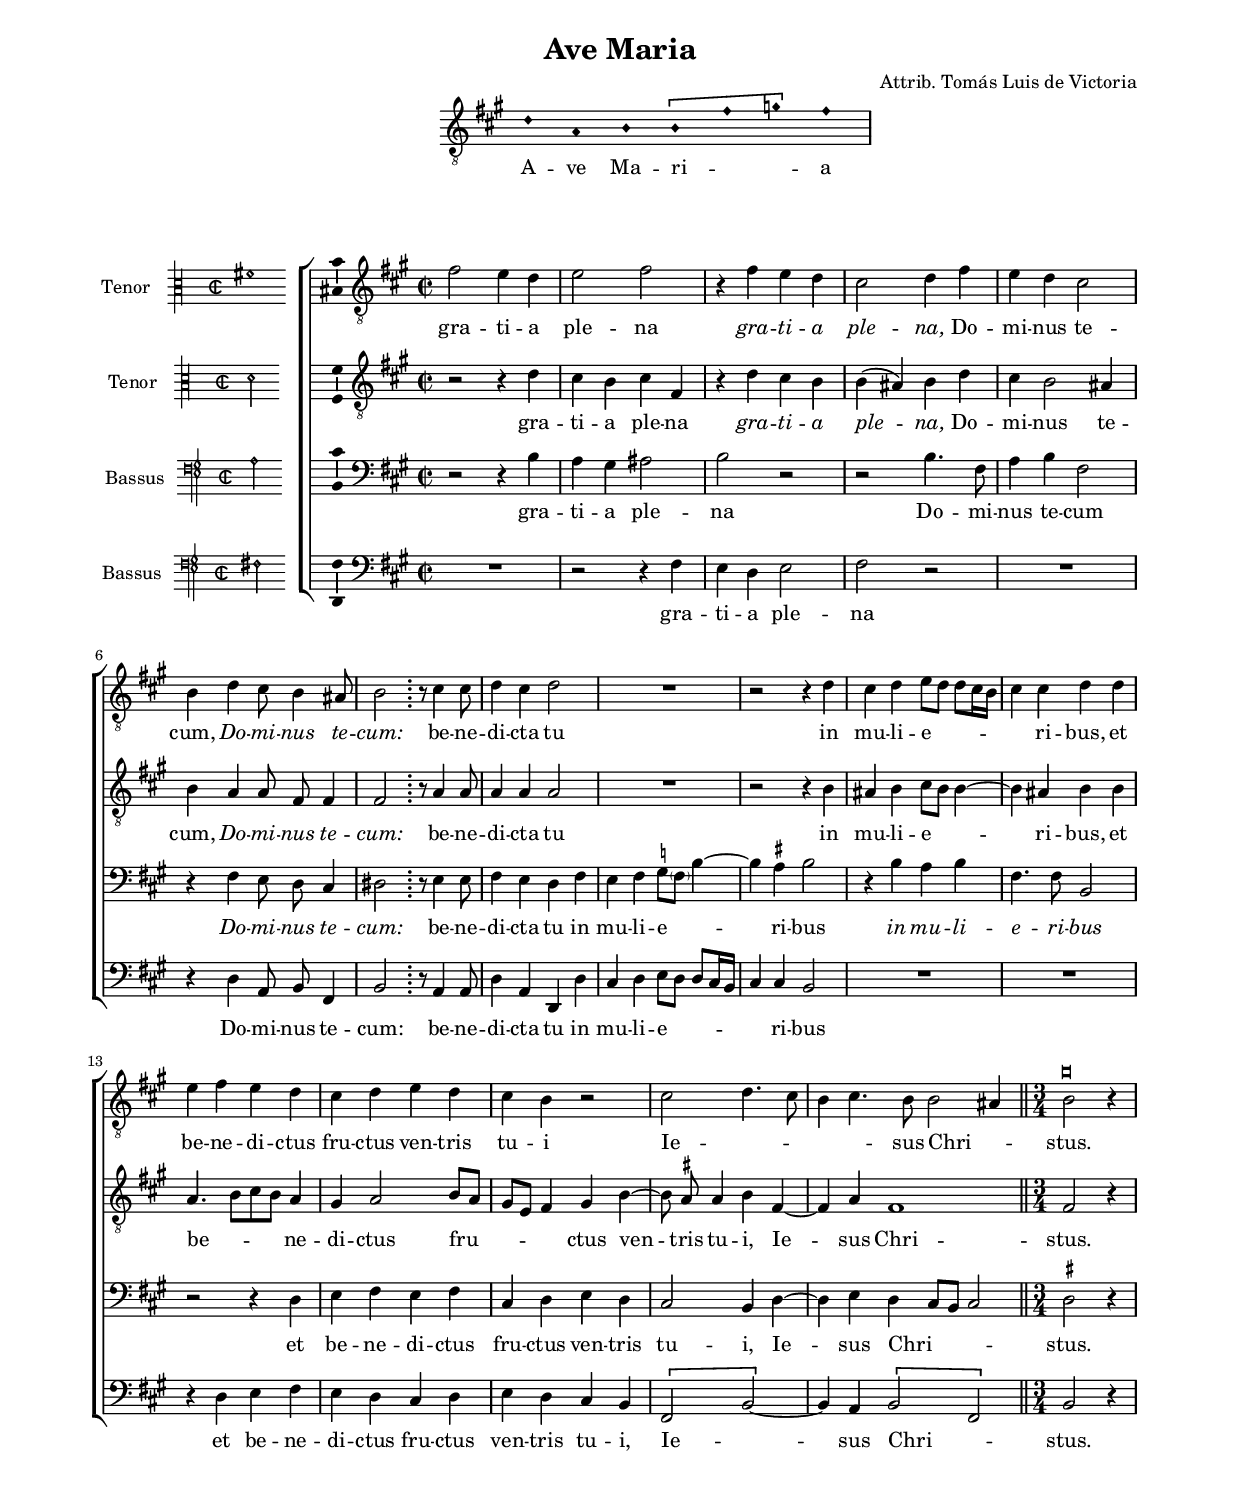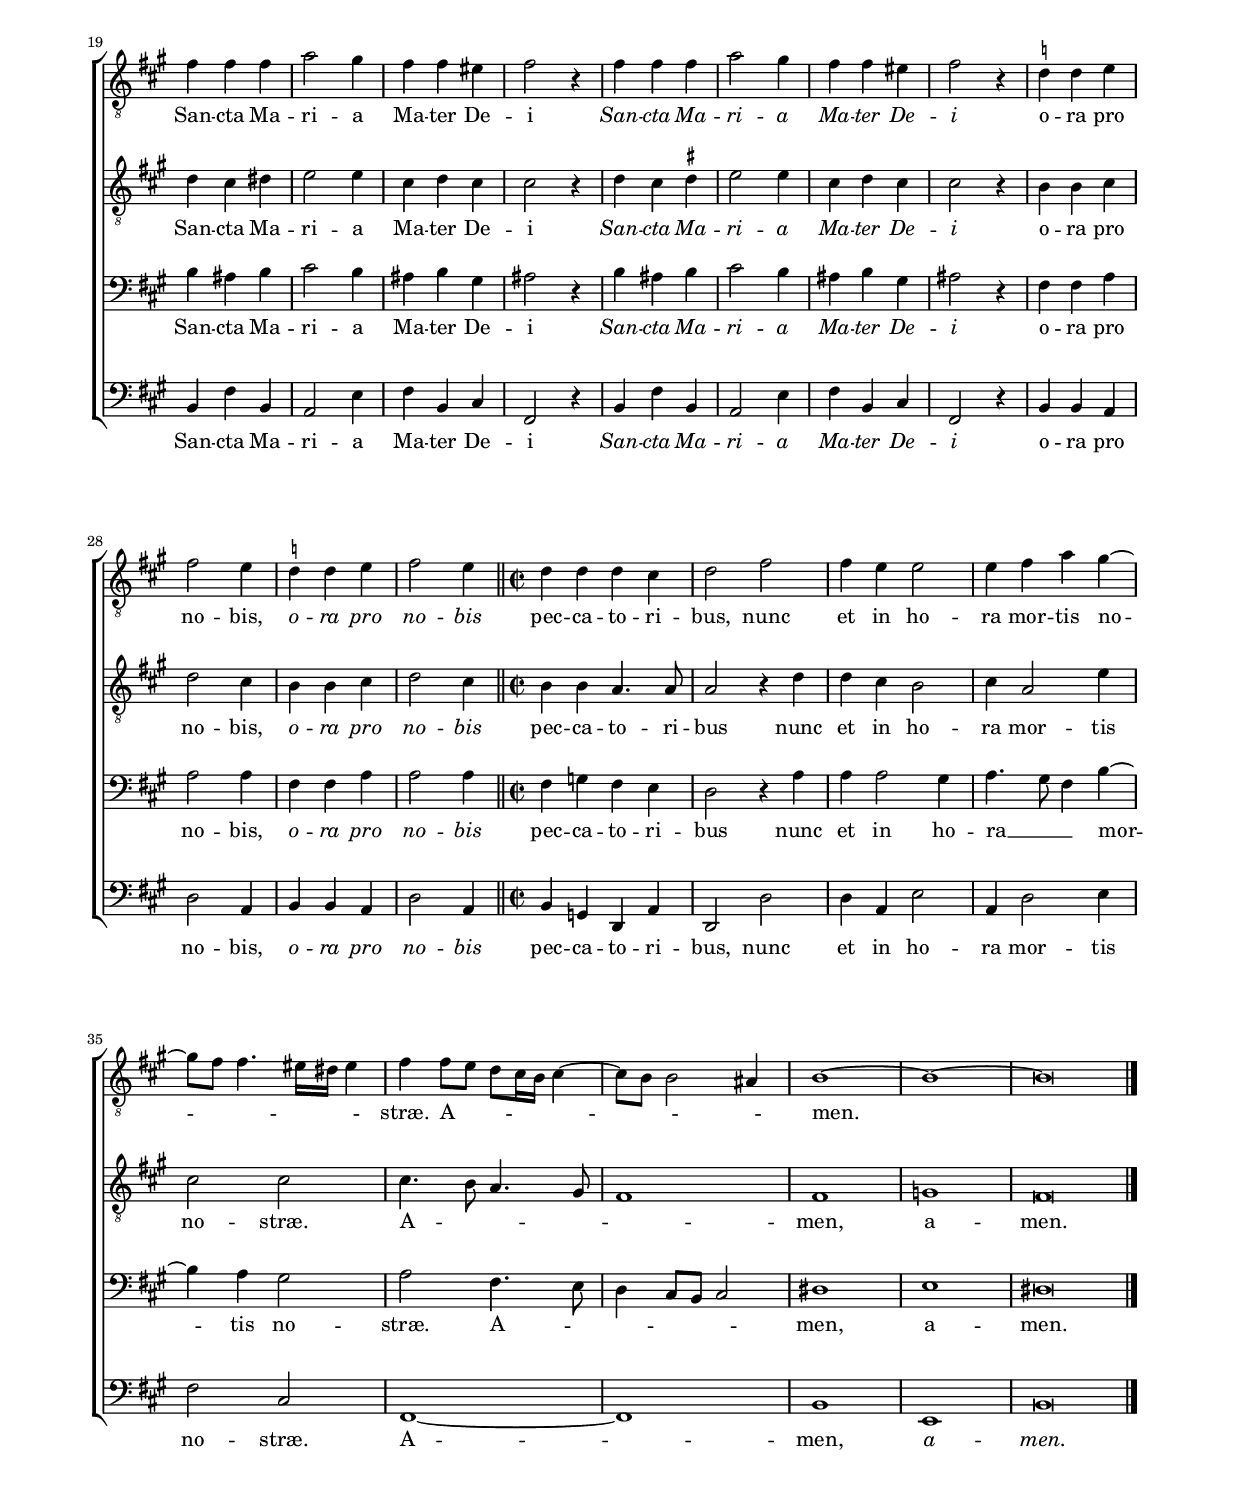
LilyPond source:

\version "2.18.2"

#(set-default-paper-size "a4")
#(set-global-staff-size 16)
#(ly:set-option 'point-and-click #f)
%mobile -s16 -i3.4

italicas=\override LyricText.font-shape = #'italic
rectas=\override LyricText.font-shape = #'upright
ss=\once \set suggestAccidentals = ##t
incipitwidth = 20
mtempo={\tempo 4 = 100}
mtempob={\tempo 4 = 150}

htitle="Ave Maria"
hcomposer="Victoria (apocryphal)"


\header {
	title="Ave Maria"
%	subtitle="a 4 voces"
%	subsubtitle=\markup{\null \vspace #2 }
	composer=\markup{\right-column{"Attrib. Tomás Luis de Victoria"}}
	%opus="(-)"
%	poet=\markup{"Munich, B.S." \italic "2 Mus. Pr. 23"} % anonimo
        %Bayerische Staatbibliothek
%	copyright=\markup{
%		\fill-line {"Transcribed and edited by Nancho Alvarez" \typewriter "http://tomasluisdevictoria.org"}
%	}
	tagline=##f
}

\score{ \transpose c a,{
<<
        \new Voice="invocacion"  {
        \override Staff.TimeSignature.stencil = #'()
        \override Stem.transparent = ##t
        \set Score.timing = ##f
        \override NoteHead.style = #'neomensural        
        \key c \major \clef "treble_8" f' c' d' \[d' a' bes'\] a'  \bar "|" 
        % en el original está en la parte de soprano
        }
        \new Lyrics \lyricsto "invocacion" \lyricmode{ A -- ve Ma -- ri -- _ _ a}    
>>
        
        }%transpose

\layout {
        \override LigatureBracket.padding = #1
        line-width = 13\cm
        indent = 5.7 \cm
        %tablet indent = 4\cm
        ragged-right = ##f
}
}


%tablet \pageBreak

%%%%%%%%%%%%%%%%%%%%%%%%%%%%%%%%%%%%%%%%%%%%%%%%%%%%%%%%%%%%%%%%%%%%%%%%%%%%%

global={\key c \major \time 2/2  \skip 1*16 
        \once \override Score.TimeSignature.stencil = ##f
        \time 6/4 \skip 1. \mtempob \time 3/4 \skip 2. \pageBreak
		\skip 1*3/4*12 \time 2/2 \mtempo
		\skip 1*10 \bar "|."
}

cantus={
	a'2 g'4 f' |
	g'2 a' |
	r4 a' g' f' |
	e'2 f'4 a' |
%5
	g' f' e'2 |
	d'4 f' e'8 d'4 cis'8 |
	d'2 \bar ";" r8 e'4 e'8 | %en el original aparece una doble barra extraña
	f'4 e' f'2 |
	R1*4/4 |
%10
	r2 r4 f' |
	e' f'  g'8[ f']  f'[ e'16 d'] |
	e'4 e' f' f' |
	g' a' g' f' |
	e' f' g' f' |
%15
	e' d' r2 |
	e' f'4. e'8 |
	d'4 e'4. d'8 d'2 cis'4
        % parece que pone 3/i
        s4*0^\markup{\larger \musicglyph #"noteheads.sM1mensural" }
	\bar "||"
        d'2 r4 |
	a'4 a' a' |
%20
	c''2 b'4 |
	a' a' gis' |
	a'2 r4 |
	a' a' a' |
	c''2 b'4 |
%25
	a' a' gis' |
	a'2 r4 |
	\ss f'! f' g' | % sostenido en el original
	a'2 g'4 |
	\ss f'! f' g' |
%30
	a'2 g'4 |
	\bar "||"
	f' f' f' e' |
	f'2 a' |
	a'4 g' g'2 |
	g'4 a' c'' b' ~ |
%35
	b'8 a' a'4. gis'16 fis' gis'4 |
	a' a'8 g' f' e'16 d' e'4 ~ |
	e'8 d' d'2 cis'4 |
	d'1 ~ |
	d' ~ |
%40
	d'\breve*1/2 % nota doble en todas las voces, con calderon en medio
}

altus={
	r2 r4 f' |
	e' d' e' a |
	r f' e' d' |
	d'( cis') d' f' | % curva
%5
	e' d'2 cis'4 |
	\set Staff.autoBeaming = ##f
	d' c' c'8 a a4 |
	\set Staff.autoBeaming = ##t
	a2 r8 c'4 c'8 |
	c'4 c' c'2 |
	R1*4/4 |
%10
	r2 r4 d' |
	cis' d' e'8 d' d'4 ~ |
	d' cis' d' d' |
	c'4.  d'8[ e' d'] c'4 |
	b c'2 d'8 c' |
%15
	b g a4 b d' ~ |
	\set Staff.autoBeaming = ##f
	d'8 \ss cis' cis'4 d' a ~ |
	\set Staff.autoBeaming = ##t
	a c' a1
	\bar "||"
        a2 r4 |
	f'4 e' fis' |
%20
	g'2 g'4 |
	e' f' e' |
	e'2 r4 |
	f' e' \ss fis' | % la segunda vez no hay sostenido
	g'2 g'4 |
%25
	e' f' e' |
	e'2 r4 |
	d' d' e' |
	f'2 e'4 |
	d' d' e' |
%30
	f'2 e'4 |
	\bar "||"
	d' d' c'4. c'8 |
	c'2 r4 f' |
	f' e' d'2 |
	e'4 c'2 g'4 |
%35
	e'2 e' |
	e'4. d'8 c'4. b8 |
	a1 |
	a |
	bes |
%40
	a\breve*1/2
}

tenor={
	r2 r4 d' |
	c' b cis'2 |
	d' r |
	r d'4. a8 |
%5
	c'4 d' a2 |
	\set Staff.autoBeaming = ##f
	r4 a g8 f e4 |
	\set Staff.autoBeaming = ##t
	fis2 r8 g4 g8 |
	a4 g f a |
	g a \ss bes8 \parenthesize a d'4 ~ | % sol
%10
	d' \ss cis' d'2 |
	r4 d' c' d' |
	a4. a8 d2 |
	r r4 f |
	g a g a |
%15
	e f g f |
	e2 d4 f ~ |
	f g f e8 d e2
	\bar "||"
        \ss fis r4 |
	d'4 cis' d' | % parece que hay un sostenido puesto por una mano posterior
%20
	e'2 d'4 |
	cis' d' b |
	cis'2 r4 |
	d' cis' d' | % idem
	e'2 d'4 |
%25
	cis' d' b | % idem
	cis'2 r4 |
	a a c' |
	c'2 c'4 |
	a a c' |
%30
	c'2 c'4 |
	\bar "||"
	a bes a g |
	f2 r4 c' |
	c' c'2 b4 |
	c'4. b8 a4 d' ~ |
%35
	d' c' b2 |
	c' a4. g8 |
	f4 e8 d e2 |
	fis1 |
	g |
%40
	fis\breve*1/2 
}

bassus={
	R1*4/4 |
	r2 r4 a |
	g f g2 |
	a r |
%5
	R1*4/4 |
	\set Staff.autoBeaming = ##f
	r4 f c8 d a,4 |
	\set Staff.autoBeaming = ##t
	d2 r8 c4 c8 |
	f4 c f, f |
	e f  g8[ f]  f[ e16 d] |
%10
	e4 e d2 |
	R1*4/4 |
	R1*4/4 |
	r4 f g a |
	g f e f |
%15
	g f e d |
	\[a,2 d ~ \]
	d4 c \[d2 a,\] % no se ve la plica de la ligadura
	\bar "||"
        d r4
	d4 a d |
%20
	c2 g4 |
	a d e |
	a,2 r4 |
	d a d |
	c2 g4 |
%25
	a d e |
	a,2 r4 |
	d d c |
	f2 c4 |
	d d c |
%30
	f2 c4 |
	\bar "||"
	d bes, f, c |
	f,2 f |
	f4 c g2 |
	c4 f2 g4 |
%35
	a2 e |
	a,1 ~ |
	a, |
	d |
	g, |
%40
	d\breve*1/2
}

textocantus=\lyricmode{
gra -- ti -- a ple -- na
\italicas gra -- ti -- a ple -- na, \rectas % el original pone Dominus tecum
Do -- mi -- nus te -- cum,
\italicas Do -- mi -- nus te -- cum: \rectas
be -- ne -- di -- cta tu
in mu -- li -- e -- _ _ _ _ _ ri -- bus,
et be -- ne -- di -- ctus fru -- ctus ven -- tris tu -- i
Ie -- _ _ _ _ sus Chri -- _ stus. % IESUS
San -- cta Ma -- ri -- a % MARIA
Ma -- ter De -- i
\italicas San -- cta Ma -- ri -- a 
Ma -- ter De -- i \rectas
o -- ra pro no -- bis,
\italicas o -- ra pro no -- bis \rectas
pec -- ca -- to -- ri -- bus,
nunc et in ho -- ra mor -- tis no -- _ _ _ _ _ _ stræ.
A -- _ _ _ _ _ _ _ _ _ men. _ _ 
}

textoaltus=\lyricmode{
gra -- ti -- a ple -- na
\italicas gra -- ti -- a ple -- _ na, \rectas
Do -- mi -- nus te -- cum,
\italicas Do -- mi -- nus te -- cum: \rectas 
be -- ne -- di -- cta tu
in mu -- li -- e -- _ _ _ ri -- bus,
et be -- _ _ _ ne -- di -- ctus fru -- _ _ _ _ ctus
ven -- _ tris tu -- i,
Ie -- _ sus Chri -- stus.
San -- cta Ma -- ri -- a
Ma -- ter De -- i
\italicas San -- cta Ma -- ri -- a
Ma -- ter De -- i \rectas
o -- ra pro no -- bis,
\italicas o -- ra pro no -- bis \rectas
pec -- ca -- to -- ri -- bus
nunc et in ho -- ra mor -- tis no -- stræ.
A -- _ _ _ _ men,
a -- men.
}

% los ij no estan puestos donde empieza la frase

textotenor=\lyricmode{
gra -- ti -- a ple -- na
Do -- mi -- nus te -- cum
\italicas Do -- mi -- nus te -- cum: \rectas
be -- ne -- di -- cta tu 
in mu -- li -- e -- _ _ _ ri -- bus
\italicas in mu -- li -- e -- ri -- bus \rectas
et be -- ne -- di -- ctus fru -- ctus ven -- tris tu -- i,
Ie -- _ sus Chri -- _ _ _ stus.
San -- cta Ma -- ri -- a
Ma -- ter De -- i
\italicas San -- cta Ma -- ri -- a
Ma -- ter De -- i \rectas
o -- ra pro no -- bis,
\italicas o -- ra pro no -- bis \rectas
pec -- ca -- to -- ri -- bus
nunc et in ho -- ra __ _ _ mor -- _ tis no -- stræ.
A -- _ _ _ _ _ men,
a -- men.
}

textobassus=\lyricmode{
gra -- ti -- a ple -- na
Do -- mi -- nus te -- cum:
be -- ne -- di -- cta tu 
in mu -- li -- e -- _ _ _ _ _ ri -- bus
et be -- ne -- di -- ctus fru -- ctus ven -- tris tu -- i,
Ie -- _ _ sus Chri -- _ stus.
San -- cta Ma -- ri -- a
Ma -- ter De -- i
\italicas San -- cta Ma -- ri -- a
Ma -- ter De -- i \rectas
o -- ra pro no -- bis,
\italicas o -- ra pro no -- bis \rectas
pec -- ca -- to -- ri -- bus,
nunc et in ho -- ra mor -- tis no -- stræ.
A -- _ men,
\italicas a -- men.
}



incipitcantus=\markup{
	\score{
		{ 
		\set Staff.instrumentName="Tenor   "
		\override NoteHead.style = #'neomensural
		\override Staff.TimeSignature.style = #'neomensural
		\cadenzaOn 
		\clef "petrucci-c3"
		\key c \major
		\time 2/2
                fis'1
		} 

	\layout { line-width=\incipitwidth indent = 0 }
	}
}

% el último "la" de la invocación está incluido en todas las voces, para coger el tono

incipitaltus=\markup{
	\score{
		{ 
		\set Staff.instrumentName="Tenor   "
		\override NoteHead.style = #'neomensural 
		\override Staff.TimeSignature.style = #'neomensural
		\cadenzaOn 
		\clef "petrucci-c3"
		\key c \major
		\time 2/2
                 d'2
		} 
	\layout { line-width=\incipitwidth indent = 0 }
	}
}


incipittenor=\markup{
	\score{
		{ 
		\set Staff.instrumentName="Bassus  "
		\override NoteHead.style = #'neomensural 
		\override Staff.TimeSignature.style = #'neomensural
		\cadenzaOn 
		\clef "petrucci-f4"
		\key c \major
		\time 2/2
                a2
		} 
	\layout { line-width=\incipitwidth indent=0 }
	}
}

incipitbassus=\markup{
	\score{
		{ 
		\set Staff.instrumentName="Bassus  "
		\override NoteHead.style = #'neomensural
		\override Staff.TimeSignature.style = #'neomensural
		\cadenzaOn 
		\clef "petrucci-f4"
		\key c \major
		\time 2/2
                fis2
		} 
	\layout { line-width=\incipitwidth indent = 0 }
	}
}

%\layout {
%       \context {\Voice
%               \remove Ligature_bracket_engraver
%               \consists Mensural_ligature_engraver
%       }
%       line-width=\incipitwidth
%       indent = 0
%}

\score {\transpose c' a{
\new ChoirStaff<<

	\new Staff <<\global
	\new Voice="v1" {
		\set Staff.instrumentName=\incipitcantus
		\clef "treble_8"
		\cantus }
	\new Lyrics \lyricsto "v1" {\textocantus }
	>>

	\new Staff <<\global
	\new Voice="v2" {
		\set Staff.instrumentName=\incipitaltus
		\clef "treble_8"
		\altus }
	\new Lyrics \lyricsto "v2" {\textoaltus }
	>>
	
	\new Staff <<\global
	\new Voice="v3" {
		\set Staff.instrumentName=\incipittenor
		\clef "bass"
		\tenor }
	\new Lyrics \lyricsto "v3" {\textotenor }
	>>

	\new Staff <<\global
	\new Voice="v4" {
		\set Staff.instrumentName=\incipitbassus
		\clef "bass"
		\bassus }
	\new Lyrics \lyricsto "v4" {\textobassus }
	>>
	
>>

	} % transpose

\layout{ 
	\context {\Lyrics 
		\override VerticalAxisGroup.staff-affinity = #UP
		\override VerticalAxisGroup.nonstaff-relatedstaff-spacing =
			#'((basic-distance . 0) (minimum-distance . 0) (padding . 1))
		\override LyricText.font-size = #1.2
		\override LyricHyphen.minimum-distance = #0.5
	}
	\context {\Score 
		tempoHideNote = ##t
		\override BarNumber.padding = #2 
	}
	\context {\Voice 
		melismaBusyProperties = #'()
		%autoBeaming = ##f
	}
	\context {\Staff 
                %\RemoveEmptyStaves
                %\override VerticalAxisGroup.remove-first = ##t
		\override VerticalAxisGroup.staff-staff-spacing =
			#'((basic-distance . 11) (minimum-distance . 0) (padding . 1))
		\consists Ambitus_engraver 
		\override LigatureBracket.padding = #1
	}
}

%\midi { \mtempo }

}
%\paper {
%	line-width = 175
%	top-margin = 25
%	bottom-margin = 30
%	indent=3.5\cm
%	system-system-spacing.padding = #4
%	evenHeaderMarkup=\markup  \fill-line { \fromproperty #'page:page-number-string \htitle \hcomposer }
%	oddHeaderMarkup= \markup  \fill-line { \on-the-fly #not-first-page \hcomposer \on-the-fly #not-first-page \htitle %\on-the-fly #not-first-page \fromproperty #'page:page-number-string }
%	print-all-headers = ##t
%	print-page-number = ##f
%}


\paper{
	print-page-number = ##f
	line-width = 175
	top-margin = 25
	bottom-margin = 30
	system-system-spacing.padding = #4
%	evenHeaderMarkup=\markup  \fill-line { \fromproperty #'page:page-number-string \htitle \hcomposer }
%	oddHeaderMarkup= \markup  \fill-line { \on-the-fly #not-first-page \hcomposer \on-the-fly #not-first-page \htitle %\on-the-fly #not-first-page \fromproperty #'page:page-number-string }
	%system-count=20
	%page-count = 8
	ragged-last-bottom = ##f
	indent=3.5\cm
%	system-system-spacing =
%	#'((basic-distance . 20) (minimum-distance . 0) (padding . 5))
%	top-system-spacing = % header
%	#'((basic-distance . 3) (minimum-distance . 0) (padding . 0))
%	last-bottom-spacing = % footer
%	#'((basic-distance . 12) (minimum-distance . 0) (padding . 0))
}
